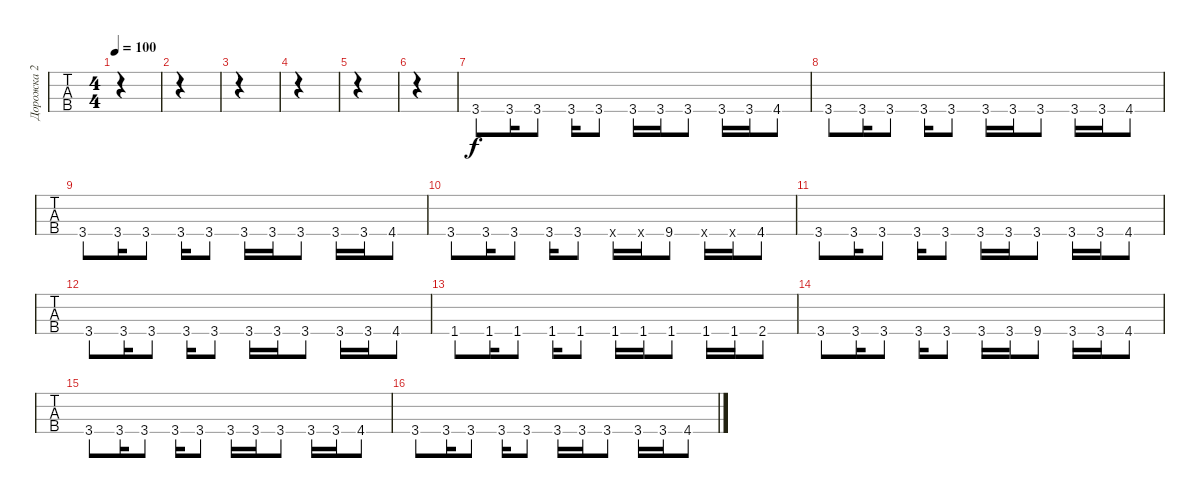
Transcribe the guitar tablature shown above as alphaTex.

\track ("Дорожка 2" "Дорожка 2") {instrument electricbassfinger}
\staff {tabs}
\tuning (Gb2 Db2 Ab1 Db1) {hide}
\ts (4 4)
\tempo 100
\clef f4
\ks c
|
|
|
|
|
|
3.4.8 3.4.16 3.4.8 3.4.16 3.4.8 3.4.16 3.4.16 3.4.8 3.4.16 3.4.16 4.4.8 |
3.4.8 3.4.16 3.4.8 3.4.16 3.4.8 3.4.16 3.4.16 3.4.8 3.4.16 3.4.16 4.4.8 |
3.4.8 3.4.16 3.4.8 3.4.16 3.4.8 3.4.16 3.4.16 3.4.8 3.4.16 3.4.16 4.4.8 |
3.4.8 3.4.16 3.4.8 3.4.16 3.4.8 8.4{x}.16 8.4{x}.16 9.4.8 4.4{x}.16 4.4{x}.16 4.4.8 |
3.4.8 3.4.16 3.4.8 3.4.16 3.4.8 3.4.16 3.4.16 3.4.8 3.4.16 3.4.16 4.4.8 |
3.4.8 3.4.16 3.4.8 3.4.16 3.4.8 3.4.16 3.4.16 3.4.8 3.4.16 3.4.16 4.4.8 |
1.4.8 1.4.16 1.4.8 1.4.16 1.4.8 1.4.16 1.4.16 1.4.8 1.4.16 1.4.16 2.4.8 |
3.4.8 3.4.16 3.4.8 3.4.16 3.4.8 3.4.16 3.4.16 9.4.8 3.4.16 3.4.16 4.4.8 |
3.4.8 3.4.16 3.4.8 3.4.16 3.4.8 3.4.16 3.4.16 3.4.8 3.4.16 3.4.16 4.4.8 |
3.4.8 3.4.16 3.4.8 3.4.16 3.4.8 3.4.16 3.4.16 3.4.8 3.4.16 3.4.16 4.4.8
